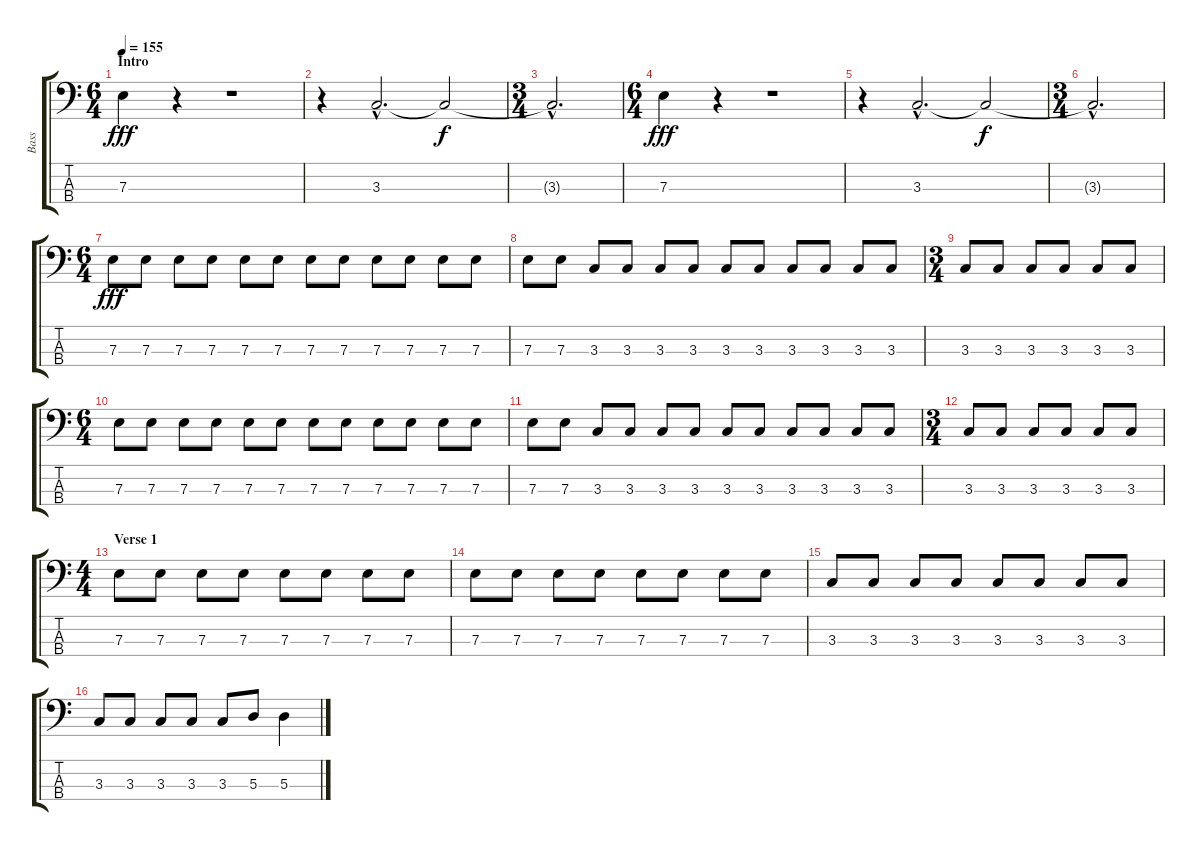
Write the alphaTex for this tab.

\track ("Bass" "Bass") {instrument electricbassfinger}
\staff {score tabs}
\tuning (G2 D2 A1 E1) {hide}
\ts (6 4)
\section ("" "Intro")
\tempo 155
\clef f4
\ks c
7.3.4{dy fff instrument electricbassfinger} r.4 r.1 |
r.4 3.3{hac}.2{d} 3.3{t}.2{dy f} |
\ts (3 4)
3.3{hac t}.2{d} |
\ts (6 4)
7.3.4{dy fff} r.4 r.1 |
r.4 3.3{hac}.2{d} 3.3{t}.2{dy f} |
\ts (3 4)
3.3{hac t}.2{d} |
\ts (6 4)
7.3.8{dy fff} 7.3.8 7.3.8 7.3.8 7.3.8 7.3.8 7.3.8 7.3.8 7.3.8 7.3.8 7.3.8 7.3.8 |
7.3.8 7.3.8 3.3.8 3.3.8 3.3.8 3.3.8 3.3.8 3.3.8 3.3.8 3.3.8 3.3.8 3.3.8 |
\ts (3 4)
3.3.8 3.3.8 3.3.8 3.3.8 3.3.8 3.3.8 |
\ts (6 4)
7.3.8 7.3.8 7.3.8 7.3.8 7.3.8 7.3.8 7.3.8 7.3.8 7.3.8 7.3.8 7.3.8 7.3.8 |
7.3.8 7.3.8 3.3.8 3.3.8 3.3.8 3.3.8 3.3.8 3.3.8 3.3.8 3.3.8 3.3.8 3.3.8 |
\ts (3 4)
3.3.8 3.3.8 3.3.8 3.3.8 3.3.8 3.3.8 |
\ts (4 4)
\section ("" "Verse 1")
7.3.8 7.3.8 7.3.8 7.3.8 7.3.8 7.3.8 7.3.8 7.3.8 |
7.3.8 7.3.8 7.3.8 7.3.8 7.3.8 7.3.8 7.3.8 7.3.8 |
3.3.8 3.3.8 3.3.8 3.3.8 3.3.8 3.3.8 3.3.8 3.3.8 |
3.3.8 3.3.8 3.3.8 3.3.8 3.3.8 5.3.8 5.3.4
